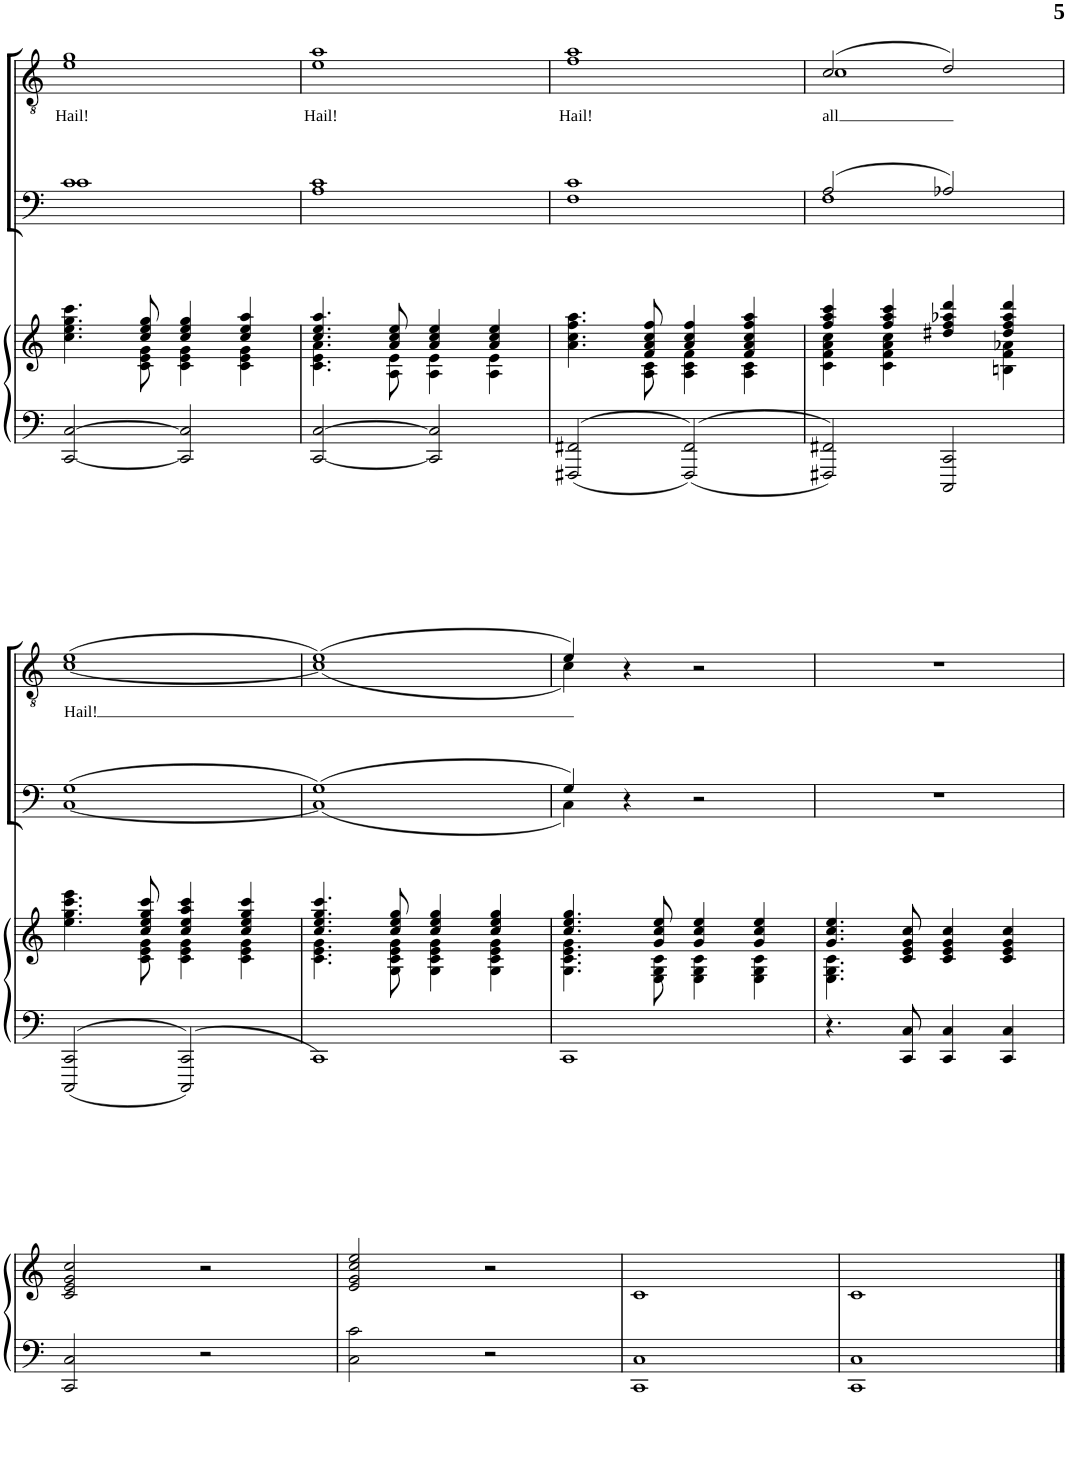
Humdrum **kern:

**kern	**kern	**kern	**kern	**text
*part4	*part3	*part2	*part1	*part1
*staff4	*staff3	*staff2	*staff1	*staff1
*I"Piano	*I"Piano	*I"Piano	*I"Piano	*
*I'Pno	*I'Pno	*I'Pno	*I'Pno	*
!!LO:PB:g=z
*clefF4	*clefG2	*clefF4	*clefGv2	*
*k[]	*k[]	*k[]	*k[]	*
*M4/4	*M4/4	*M4/4	*M4/4	*
*met(c)	*met(c)	*met(c)	*met(c)	*
=55	=55	=55	=55	=55
*	*^	*^	*	*
!	!	!	!	!	!	!LO:LY:b
[2CC/ [2C/	4.cc\ 4.ee\ 4.gg\ 4.ccc\	4.ryy	1c	1c	1e 1g	Hail!
.	8cc/ 8ee/ 8gg/	8c\ 8e\ 8g\	.	.	.	.
2CC/] 2C/]	4cc/ 4ee/ 4gg/	4c\ 4e\ 4g\	.	.	.	.
.	4cc/ 4ee/ 4aa/	4c\ 4e\ 4g\	.	.	.	.
*	*	*	*v	*v	*	*
=56	=56	=56	=56	=56	=56
!	!	!	!	!	!LO:LY:b
[2CC/ [2C/	4.cc/ 4.ee/ 4.aa/	4.c\ 4.e\ 4.a\	1A 1c	1e 1a	Hail!
.	8a/ 8cc/ 8ee/	8A\ 8e\	.	.	.
2CC/] 2C/]	4a/ 4cc/ 4ee/	4A\ 4e\	.	.	.
.	4a/ 4cc/ 4ee/	4A\ 4e\	.	.	.
=57	=57	=57	=57	=57	=57
!	!	!	!	!	!LO:LY:b
((>2FFF#X/ 2FF#X/	4.a\ 4.cc\ 4.ff\ 4.aa\	4.ryy	1F 1c	1f 1a	Hail!
.	8f/ 8a/ 8cc/ 8ff/	8A\ 8c\	.	.	.
((>2FFF#/ 2FF#/))	4a/ 4cc/ 4ff/	4A\ 4c\ 4f\	.	.	.
.	4f/ 4a/ 4cc/ 4ff/ 4aa/	4A\ 4c\	.	.	.
=58	=58	=58	=58	=58	=58
*	*	*	*^	*	*
!	!	!	!	!	!	!LO:LY:b
*	*	*	*	*	*^	*
2FFF#X/ 2FF#X/))	4ff/ 4aa/ 4ccc/	4c\ 4f\ 4a\ 4cc\	(2A/	1F	(2c/	1c	all
.	4ff/ 4aa/ 4ccc/	4c\ 4f\ 4a\ 4cc\	.	.	.	.	.
2CCC/ 2CC/	4dd#X/ 4ff/ 4aa-X/ 4ddd/	4ryy	2A-X/)	.	2d/)	.	.
.	4dd#/ 4ff/ 4aa-/ 4ddd/	4Bn\ 4f\ 4a-X\	.	.	.	.	.
!!LO:LB:g=z	!!
=59	=59	=59	=59	=59	=59	=59	=59
!	!	!	!	!	!	!	!LO:LY:b
((>2CCC/ 2CC/	4.ryy	4.ee\ 4.gg\ 4.ccc\ 4.eee\	(1G	[1C	(1e	[1c	Hail!
.	8cc/ 8ee/ 8gg/ 8ccc/	8c\ 8e\ 8g\	.	.	.	.	.
(>2CCC/ 2CC/))	4cc/ 4ee/ 4aa/ 4ccc/	4c\ 4e\ 4g\	.	.	.	.	.
.	4cc/ 4ee/ 4gg/ 4ccc/	4c\ 4e\ 4g\	.	.	.	.	.
=60	=60	=60	=60	=60	=60	=60	=60
1CC)	4.cc/ 4.ee/ 4.gg/ 4.ccc/	4.c\ 4.e\ 4.g\	(1G)	(1C]	(1e)	(1c]	.
.	8cc/ 8ee/ 8gg/	8G\ 8c\ 8e\ 8g\	.	.	.	.	.
.	4cc/ 4ee/ 4gg/	4G\ 4c\ 4e\ 4g\	.	.	.	.	.
.	4cc/ 4ee/ 4gg/	4G\ 4c\ 4e\ 4g\	.	.	.	.	.
=61	=61	=61	=61	=61	=61	=61	=61
1CC	4.cc/ 4.ee/ 4.gg/	4.G\ 4.c\ 4.e\ 4.g\	4G/)	4C\)	4e/)	4c\)	.
.	.	.	4r	2.ryy	4r	2.ryy	.
.	8g/ 8cc/ 8ee/	8E\ 8G\ 8c\	.	.	.	.	.
.	4g/ 4cc/ 4ee/	4E\ 4G\ 4c\	2r	.	2r	.	.
.	4g/ 4cc/ 4ee/	4E\ 4G\ 4c\	.	.	.	.	.
*	*	*	*v	*v	*	*	*
*	*	*	*	*v	*v	*
=62	=62	=62	=62	=62	=62
4.r	4.g/ 4.cc/ 4.ee/	4.E\ 4.G\ 4.c\	1r	1r	.
8CC/ 8C/	8c/ 8e/ 8g/ 8cc/	2ryy	.	.	.
4CC/ 4C/	4c/ 4e/ 4g/ 4cc/	.	.	.	.
4CC/ 4C/	4c/ 4e/ 4g/ 4cc/	.	.	.	.
.	.	8ryy	.	.	.
*	*v	*v	*	*	*
!!LO:LB:g=z
=63	=63	=63	=63	=63
2CC/ 2C/	2c/ 2e/ 2g/ 2cc/	1r	1r	.
2r	2r	.	.	.
=64	=64	=64	=64	=64
2C\ 2c\	2e/ 2g/ 2cc/ 2ee/	1r	1r	.
2r	2r	.	.	.
=65	=65	=65	=65	=65
1CC 1C	1c	1r	1r	.
=66	=66	=66	=66	=66
1CC 1C	1c	1r	1r	.
==	==	==	==	==
*-	*-	*-	*-	*-
